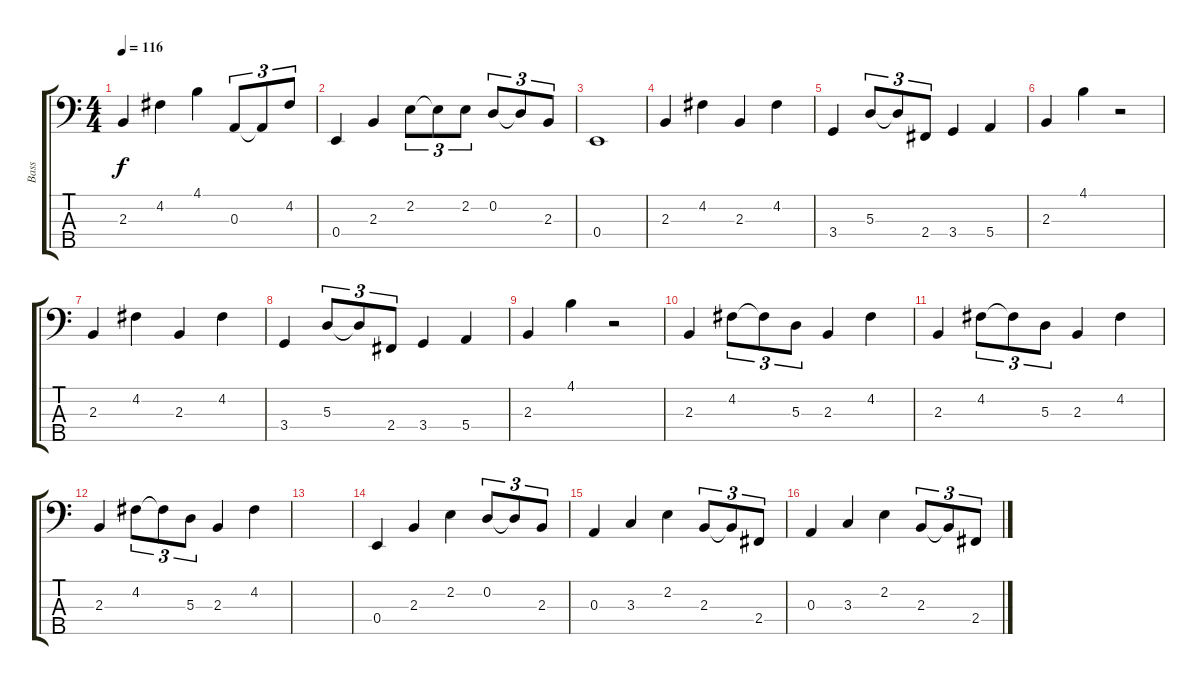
\track ("Bass " "Bass ") {instrument electricbassfinger}
\staff {score tabs}
\tuning (G2 D2 A1 E1 B0) {hide}
\ts (4 4)
\tempo 116
\clef f4
\ks c
2.3.4{dy f} 4.2.4 4.1.4 0.3.8{tu (3 2)} 0.3{t}.8{tu (3 2)} 4.2.8{tu (3 2)} |
0.4.4 2.3.4 2.2.8{tu (3 2)} 2.2{t}.8{tu (3 2)} 2.2.8{tu (3 2)} 0.2.8{tu (3 2)} 0.2{t}.8{tu (3 2)} 2.3.8{tu (3 2)} |
0.4.1 |
2.3.4 4.2.4 2.3.4 4.2.4 |
3.4.4 5.3.8{tu (3 2)} 5.3{t}.8{tu (3 2)} 2.4.8{tu (3 2)} 3.4.4 5.4.4 |
2.3.4 4.1.4 r.2 |
2.3.4 4.2.4 2.3.4 4.2.4 |
3.4.4 5.3.8{tu (3 2)} 5.3{t}.8{tu (3 2)} 2.4.8{tu (3 2)} 3.4.4 5.4.4 |
2.3.4 4.1.4 r.2 |
2.3.4 4.2.8{tu (3 2)} 4.2{t}.8{tu (3 2)} 5.3.8{tu (3 2)} 2.3.4 4.2.4 |
2.3.4 4.2.8{tu (3 2)} 4.2{t}.8{tu (3 2)} 5.3.8{tu (3 2)} 2.3.4 4.2.4 |
2.3.4 4.2.8{tu (3 2)} 4.2{t}.8{tu (3 2)} 5.3.8{tu (3 2)} 2.3.4 4.2.4 |
|
0.4.4 2.3.4 2.2.4 0.2.8{tu (3 2)} 0.2{t}.8{tu (3 2)} 2.3.8{tu (3 2)} |
0.3.4 3.3.4 2.2.4 2.3.8{tu (3 2)} 2.3{t}.8{tu (3 2)} 2.4.8{tu (3 2)} |
0.3.4 3.3.4 2.2.4 2.3.8{tu (3 2)} 2.3{t}.8{tu (3 2)} 2.4.8{tu (3 2)}
